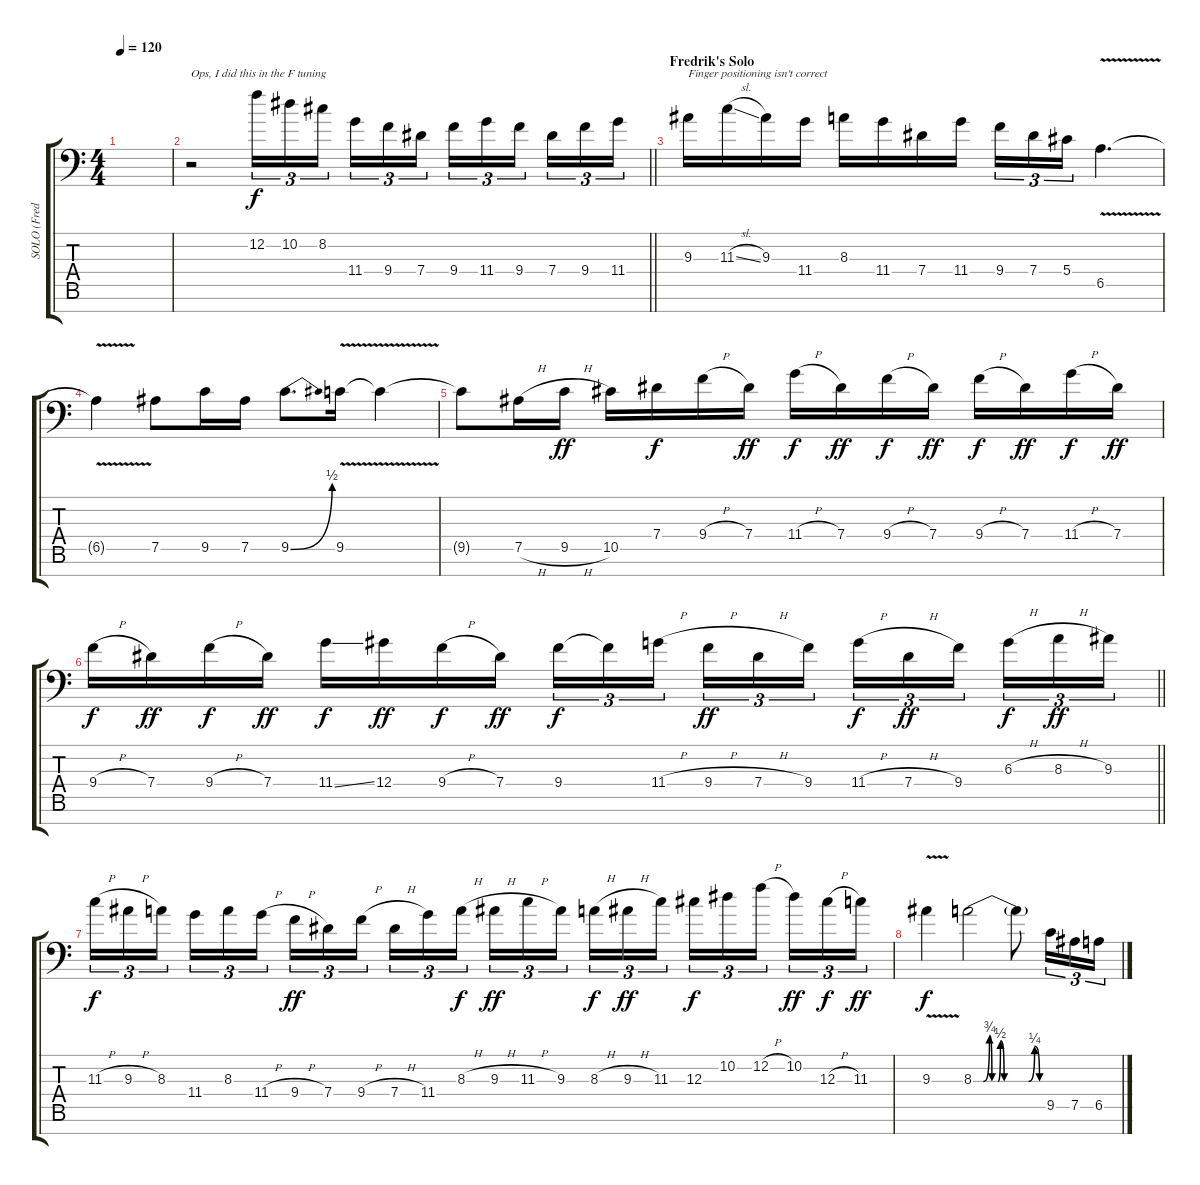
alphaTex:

\track ("SOLO (Fredrik Thordendal)" "SOLO (Fred") {instrument overdrivenguitar}
\staff {score tabs}
\tuning (Bb3 F3 Db3 Ab2 Eb2 Bb1 F1) {hide}
\ts (4 4)
\tempo 120
\clef f4
\ks c
|
\barLineRight lightlight
r.2{txt "Ops, I did this in the F tuning"} 12.2.16{tu (3 2)} 10.2.16{tu (3 2)} 8.2.16{tu (3 2) beam splitsecondary} 11.4.16{tu (3 2)} 9.4.16{tu (3 2)} 7.4.16{tu (3 2)} 9.4.16{tu (3 2)} 11.4.16{tu (3 2)} 9.4.16{tu (3 2) beam splitsecondary} 7.4.16{tu (3 2)} 9.4.16{tu (3 2)} 11.4.16{tu (3 2)} |
\section ("" "Fredrik's Solo")
9.3.16{txt "Finger positioning isn't correct"} 11.3{sl}.16 9.3.16 11.4.16 8.3.16 11.4.16 7.4.16 11.4.16 9.4.16{tu (3 2)} 7.4.16{tu (3 2)} 5.4.16{tu (3 2)} 6.5{v}.4{d} |
6.5{t}.4 7.5.8 9.5.16 7.5.16 9.5{be (bend 0 0 60 2)}.8{d} 9.5{v}.16 9.5{t}.4 |
9.5{t}.8 7.5{h}.16 9.5{h}.16{dy ff} 10.5.16 7.4.16{dy f} 9.4{h}.16 7.4.16{dy ff} 11.4{h}.16{dy f} 7.4.16{dy ff} 9.4{h}.16{dy f} 7.4.16{dy ff} 9.4{h}.16{dy f} 7.4.16{dy ff} 11.4{h}.16{dy f} 7.4.16{dy ff} |
\barLineRight lightlight
9.4{h}.16{dy f} 7.4.16{dy ff} 9.4{h}.16{dy f} 7.4.16{dy ff} 11.4{ss}.16{dy f} 12.4.16{dy ff} 9.4{h}.16{dy f} 7.4.16{dy ff} 9.4.16{tu (3 2) dy f} 9.4{t}.16{tu (3 2)} 11.4{h}.16{tu (3 2) beam splitsecondary} 9.4{h}.16{tu (3 2) dy ff} 7.4{h}.16{tu (3 2)} 9.4.16{tu (3 2)} 11.4{h}.16{tu (3 2) dy f} 7.4{h}.16{tu (3 2) dy ff} 9.4.16{tu (3 2) beam splitsecondary} 6.3{h}.16{tu (3 2) dy f} 8.3{h}.16{tu (3 2) dy ff} 9.3.16{tu (3 2)} |
11.3{h}.16{tu (3 2) dy f} 9.3{h}.16{tu (3 2)} 8.3.16{tu (3 2) beam splitsecondary} 11.4.16{tu (3 2)} 8.3.16{tu (3 2)} 11.4{h}.16{tu (3 2)} 9.4{h}.16{tu (3 2) dy ff} 7.4.16{tu (3 2)} 9.4{h}.16{tu (3 2) beam splitsecondary} 7.4{h}.16{tu (3 2)} 11.4.16{tu (3 2)} 8.3{h}.16{tu (3 2) dy f} 9.3{h}.16{tu (3 2) dy ff} 11.3{h}.16{tu (3 2)} 9.3.16{tu (3 2) beam splitsecondary} 8.3{h}.16{tu (3 2) dy f} 9.3{h}.16{tu (3 2) dy ff} 11.3.16{tu (3 2)} 12.3.16{tu (3 2) dy f} 10.2.16{tu (3 2)} 12.2{h}.16{tu (3 2) beam splitsecondary} 10.2.16{tu (3 2) dy ff} 12.3{h}.16{tu (3 2) dy f} 11.3.16{tu (3 2) dy ff} |
9.3{v}.4{dy f} 8.3{be (custom 0 0 8 0 13 3 15 0 20 0 22 2 25 0 35 0 41 0 45 0 50 1 54 0 60 0)}.2 8.3{t}.8 9.5.16{tu (3 2)} 7.5.16{tu (3 2)} 6.5.16{tu (3 2)}
